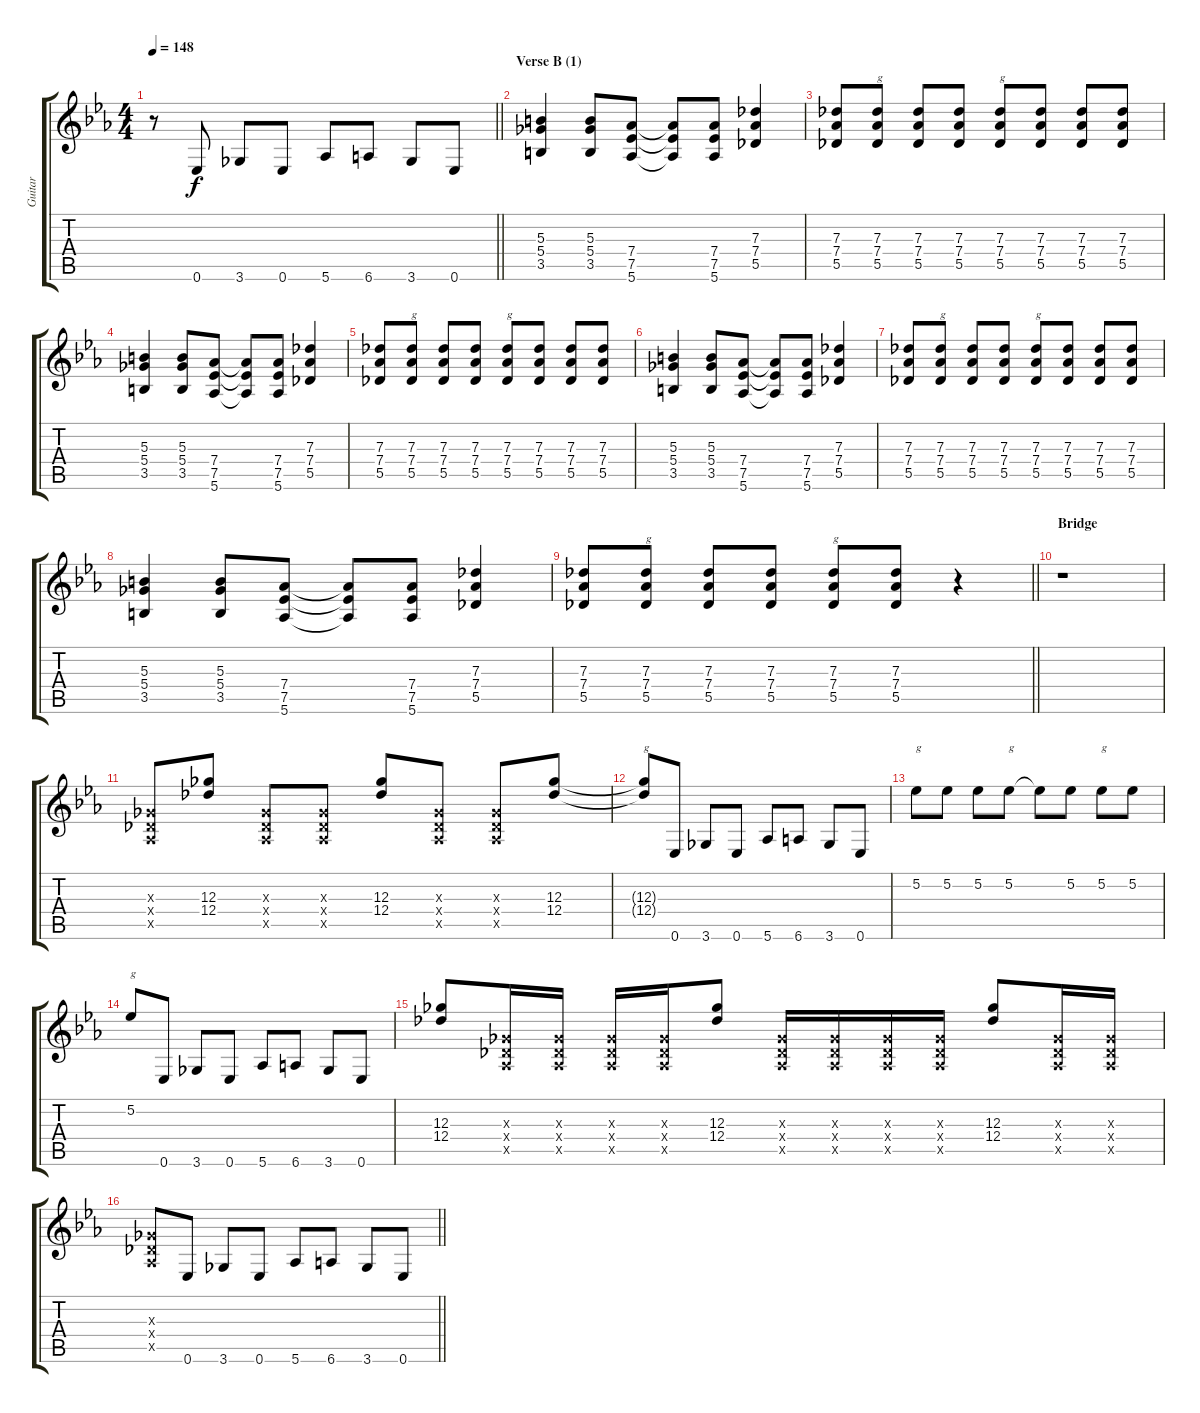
\track ("Guitar" "Guitar") {instrument distortionguitar}
\staff {score tabs}
\tuning (Eb4 Bb3 Gb3 Db3 Ab2 Eb2) {hide}
\ts (4 4)
\tempo 148
\clef g2
\barLineRight lightlight
\ks eb
r.8{dy f} 0.6.8 3.6.8 0.6.8 5.6.8 6.6.8 3.6.8 0.6.8 |
\section ("" "Verse B (1)")
(5.3 5.4 3.5).4 (5.3 5.4 3.5).8 (7.4 7.5 5.6).8 (7.4{t} 7.5{t} 5.6{t}).8 (7.4 7.5 5.6).8 (7.3 7.4 5.5).4 |
(7.3 7.4 5.5).8 (7.3 7.4 5.5).8{txt "g"} (7.3 7.4 5.5).8 (7.3 7.4 5.5).8 (7.3 7.4 5.5).8{txt "g"} (7.3 7.4 5.5).8 (7.3 7.4 5.5).8 (7.3 7.4 5.5).8 |
(5.3 5.4 3.5).4 (5.3 5.4 3.5).8 (7.4 7.5 5.6).8 (7.4{t} 7.5{t} 5.6{t}).8 (7.4 7.5 5.6).8 (7.3 7.4 5.5).4 |
(7.3 7.4 5.5).8 (7.3 7.4 5.5).8{txt "g"} (7.3 7.4 5.5).8 (7.3 7.4 5.5).8 (7.3 7.4 5.5).8{txt "g"} (7.3 7.4 5.5).8 (7.3 7.4 5.5).8 (7.3 7.4 5.5).8 |
(5.3 5.4 3.5).4 (5.3 5.4 3.5).8 (7.4 7.5 5.6).8 (7.4{t} 7.5{t} 5.6{t}).8 (7.4 7.5 5.6).8 (7.3 7.4 5.5).4 |
(7.3 7.4 5.5).8 (7.3 7.4 5.5).8{txt "g"} (7.3 7.4 5.5).8 (7.3 7.4 5.5).8 (7.3 7.4 5.5).8{txt "g"} (7.3 7.4 5.5).8 (7.3 7.4 5.5).8 (7.3 7.4 5.5).8 |
(5.3 5.4 3.5).4 (5.3 5.4 3.5).8 (7.4 7.5 5.6).8 (7.4{t} 7.5{t} 5.6{t}).8 (7.4 7.5 5.6).8 (7.3 7.4 5.5).4 |
\barLineRight lightlight
(7.3 7.4 5.5).8 (7.3 7.4 5.5).8{txt "g"} (7.3 7.4 5.5).8 (7.3 7.4 5.5).8 (7.3 7.4 5.5).8{txt "g"} (7.3 7.4 5.5).8 r.4 |
\section ("" "Bridge")
r.1 |
(0.3{x} 0.4{x} 0.5{x}).8 (12.3 12.4).8 (0.3{x} 0.4{x} 0.5{x}).8 (0.3{x} 0.4{x} 0.5{x}).8 (12.3 12.4).8 (0.3{x} 0.4{x} 0.5{x}).8 (0.3{x} 0.4{x} 0.5{x}).8 (12.3 12.4).8 |
(12.3{t} 12.4{t}).8{txt "g"} 0.6.8 3.6.8 0.6.8 5.6.8 6.6.8 3.6.8 0.6.8 |
5.2.8{txt "g"} 5.2.8 5.2.8 5.2.8{txt "g"} 5.2{t}.8 5.2.8 5.2.8{txt "g"} 5.2.8 |
5.2.8{txt "g"} 0.6.8 3.6.8 0.6.8 5.6.8 6.6.8 3.6.8 0.6.8 |
(12.3 12.4).8 (0.3{x} 0.4{x} 0.5{x}).16 (0.3{x} 0.4{x} 0.5{x}).16 (0.3{x} 0.4{x} 0.5{x}).16 (0.3{x} 0.4{x} 0.5{x}).16 (12.3 12.4).8 (0.3{x} 0.4{x} 0.5{x}).16 (0.3{x} 0.4{x} 0.5{x}).16 (0.3{x} 0.4{x} 0.5{x}).16 (0.3{x} 0.4{x} 0.5{x}).16 (12.3 12.4).8 (0.3{x} 0.4{x} 0.5{x}).16 (0.3{x} 0.4{x} 0.5{x}).16 |
\barLineRight lightlight
(0.3{x} 0.4{x} 0.5{x}).8 0.6.8 3.6.8 0.6.8 5.6.8 6.6.8 3.6.8 0.6.8
